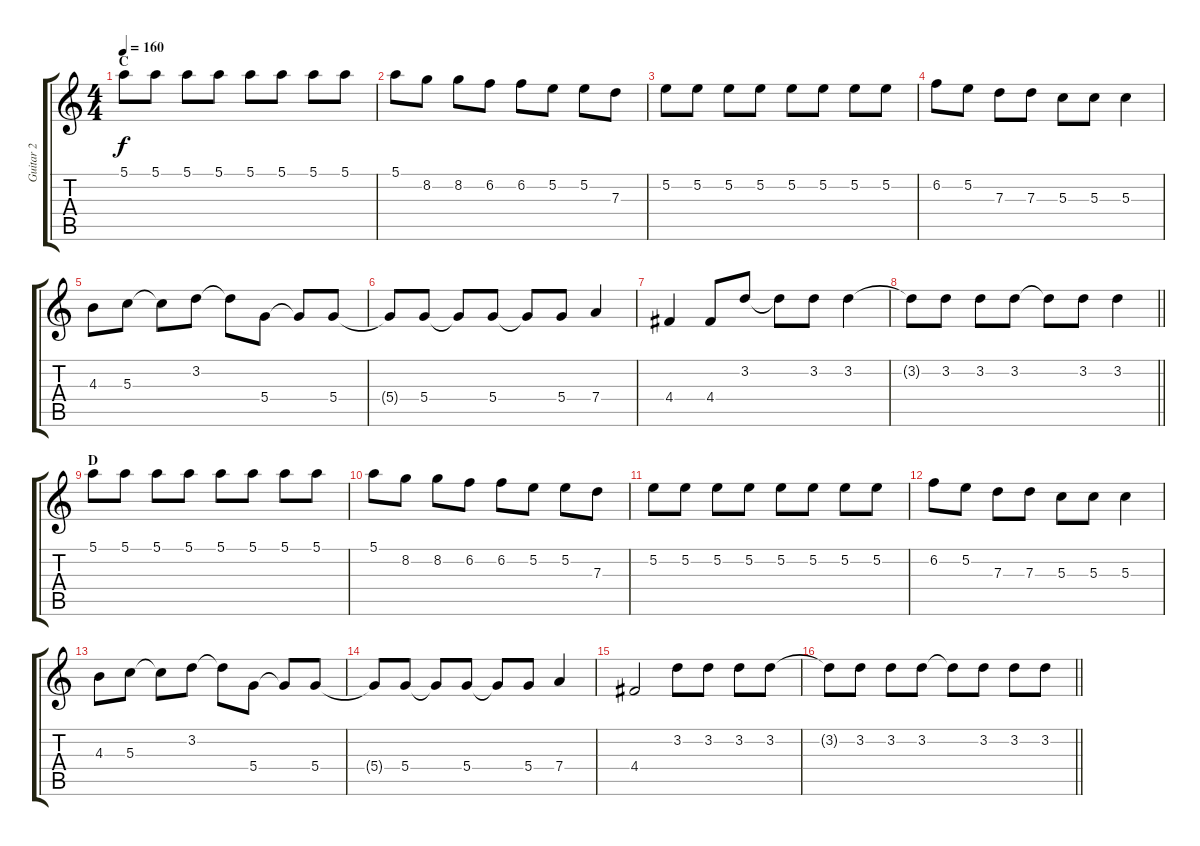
\track ("Guitar 2" "Guitar 2") {instrument overdrivenguitar}
\staff {score tabs}
\tuning (E4 B3 G3 D3 A2 E2) {hide}
\ts (4 4)
\section ("" "C")
\tempo 160
\clef g2
\ks c
5.1.8{dy f} 5.1.8 5.1.8 5.1.8 5.1.8 5.1.8 5.1.8 5.1.8 |
5.1.8 8.2.8 8.2.8 6.2.8 6.2.8 5.2.8 5.2.8 7.3.8 |
5.2.8 5.2.8 5.2.8 5.2.8 5.2.8 5.2.8 5.2.8 5.2.8 |
6.2.8 5.2.8 7.3.8 7.3.8 5.3.8 5.3.8 5.3.4 |
4.3.8 5.3.8 5.3{t}.8 3.2.8 3.2{t}.8 5.4.8 5.4{t}.8 5.4.8 |
5.4{t}.8 5.4.8 5.4{t}.8 5.4.8 5.4{t}.8 5.4.8 7.4.4 |
4.4.4 4.4.8 3.2.8 3.2{t}.8 3.2.8 3.2.4 |
\barLineRight lightlight
3.2{t}.8 3.2.8 3.2.8 3.2.8 3.2{t}.8 3.2.8 3.2.4 |
\section ("" "D")
5.1.8 5.1.8 5.1.8 5.1.8 5.1.8 5.1.8 5.1.8 5.1.8 |
5.1.8 8.2.8 8.2.8 6.2.8 6.2.8 5.2.8 5.2.8 7.3.8 |
5.2.8 5.2.8 5.2.8 5.2.8 5.2.8 5.2.8 5.2.8 5.2.8 |
6.2.8 5.2.8 7.3.8 7.3.8 5.3.8 5.3.8 5.3.4 |
4.3.8 5.3.8 5.3{t}.8 3.2.8 3.2{t}.8 5.4.8 5.4{t}.8 5.4.8 |
5.4{t}.8 5.4.8 5.4{t}.8 5.4.8 5.4{t}.8 5.4.8 7.4.4 |
4.4.2 3.2.8 3.2.8 3.2.8 3.2.8 |
\barLineRight lightlight
3.2{t}.8 3.2.8 3.2.8 3.2.8 3.2{t}.8 3.2.8 3.2.8 3.2.8
